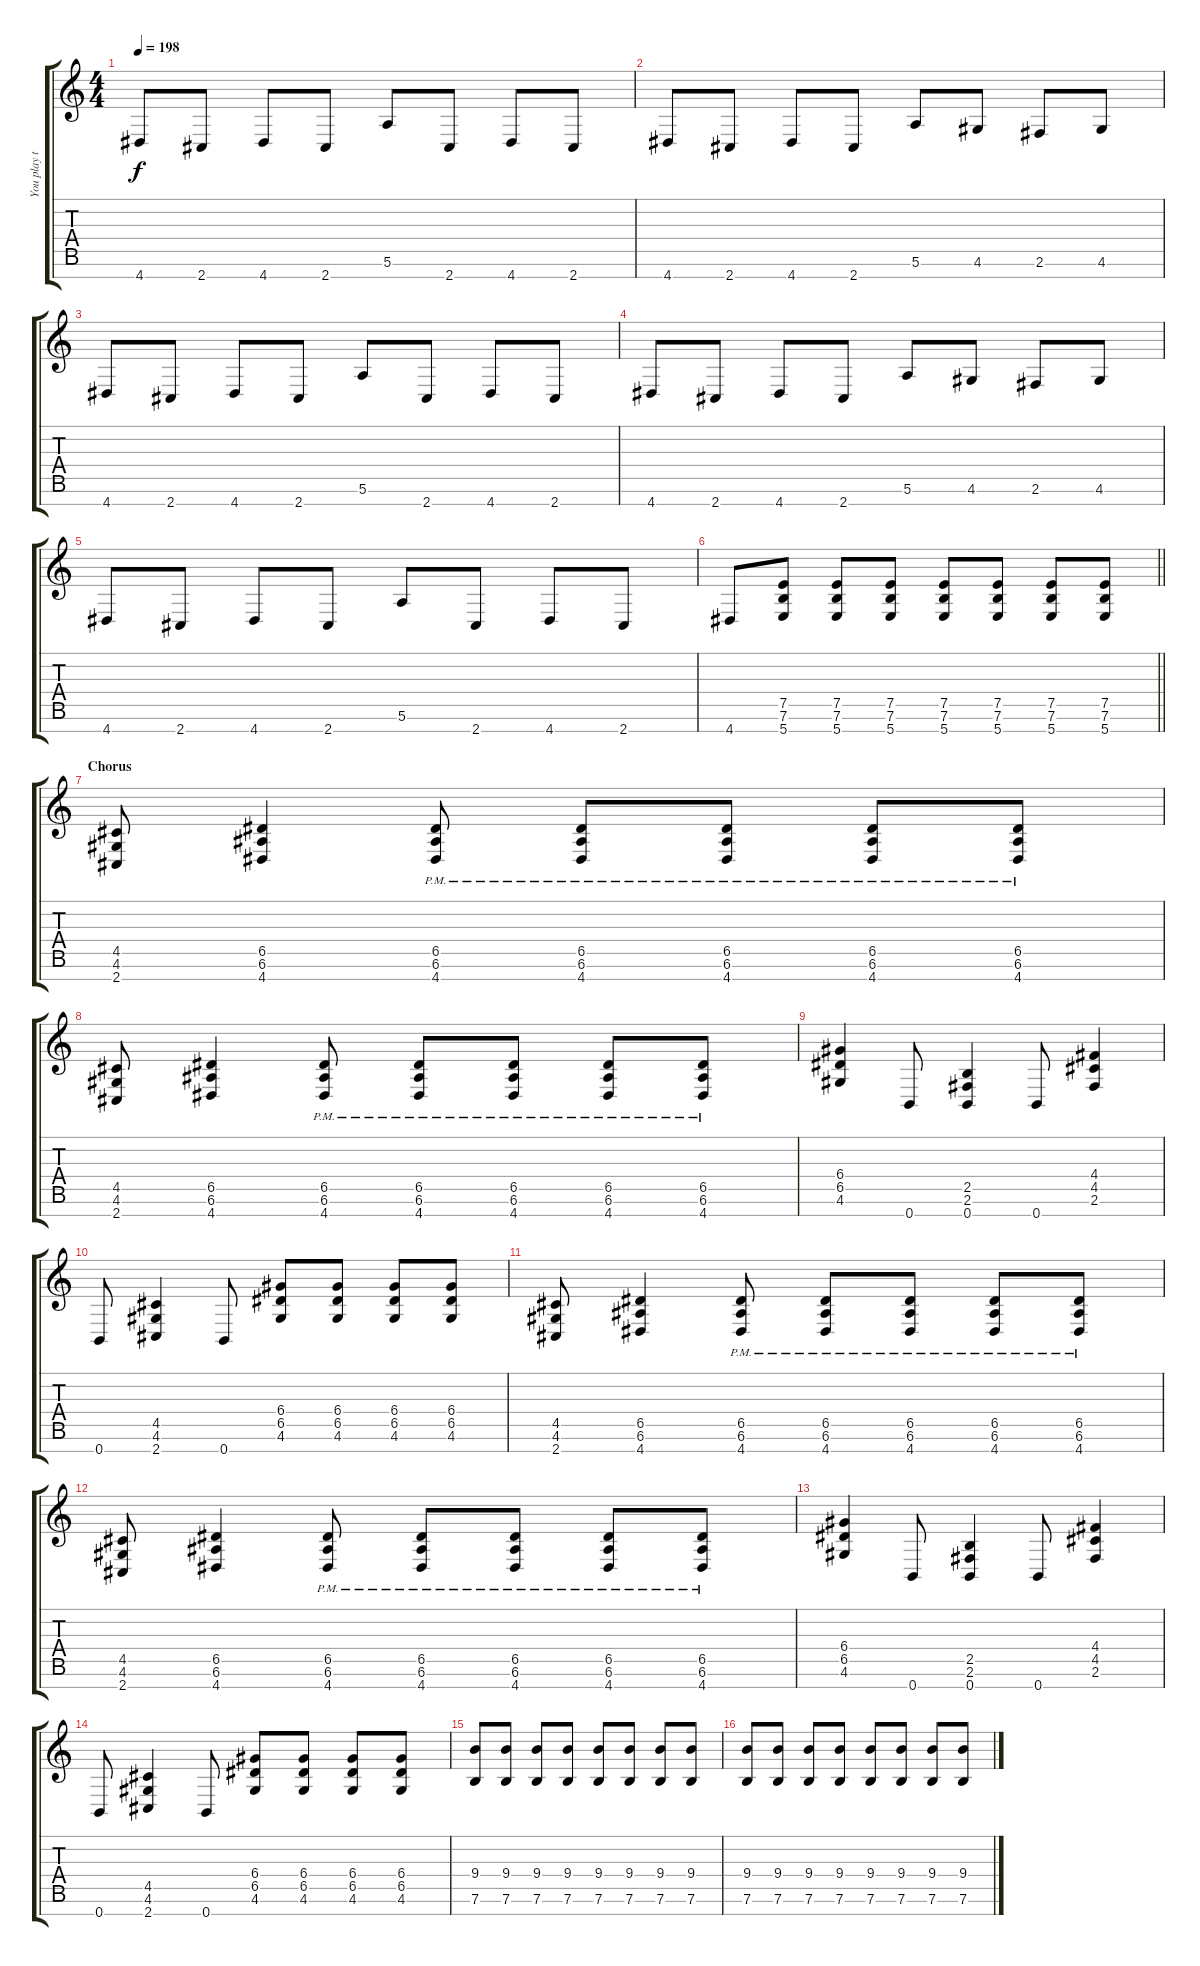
\track ("You play this" "You play t") {instrument distortionguitar}
\staff {score tabs}
\tuning (E4 B3 G3 D3 A2 E2 B1) {hide}
\ts (4 4)
\tempo 198
\clef g2
\ks c
4.7.8{dy f} 2.7.8 4.7.8 2.7.8 5.6.8 2.7.8 4.7.8 2.7.8 |
4.7.8 2.7.8 4.7.8 2.7.8 5.6.8 4.6.8 2.6.8 4.6.8 |
4.7.8 2.7.8 4.7.8 2.7.8 5.6.8 2.7.8 4.7.8 2.7.8 |
4.7.8 2.7.8 4.7.8 2.7.8 5.6.8 4.6.8 2.6.8 4.6.8 |
4.7.8 2.7.8 4.7.8 2.7.8 5.6.8 2.7.8 4.7.8 2.7.8 |
\barLineRight lightlight
4.7.8 (7.5 7.6 5.7).8 (7.5 7.6 5.7).8 (7.5 7.6 5.7).8 (7.5 7.6 5.7).8 (7.5 7.6 5.7).8 (7.5 7.6 5.7).8 (7.5 7.6 5.7).8 |
\section ("" "Chorus")
(4.5 4.6 2.7).8 (6.5 6.6 4.7).4 (6.5{pm} 6.6{pm} 4.7{pm}).8 (6.5{pm} 6.6{pm} 4.7{pm}).8 (6.5{pm} 6.6{pm} 4.7{pm}).8 (6.5{pm} 6.6{pm} 4.7{pm}).8 (6.5{pm} 6.6{pm} 4.7{pm}).8 |
(4.5 4.6 2.7).8 (6.5 6.6 4.7).4 (6.5{pm} 6.6{pm} 4.7{pm}).8 (6.5{pm} 6.6{pm} 4.7{pm}).8 (6.5{pm} 6.6{pm} 4.7{pm}).8 (6.5{pm} 6.6{pm} 4.7{pm}).8 (6.5{pm} 6.6{pm} 4.7{pm}).8 |
(6.4 6.5 4.6).4 0.7.8 (2.5 2.6 0.7).4 0.7.8 (4.4 4.5 2.6).4 |
0.7.8 (4.5 4.6 2.7).4 0.7.8 (6.4 6.5 4.6).8 (6.4 6.5 4.6).8 (6.4 6.5 4.6).8 (6.4 6.5 4.6).8 |
(4.5 4.6 2.7).8 (6.5 6.6 4.7).4 (6.5{pm} 6.6{pm} 4.7{pm}).8 (6.5{pm} 6.6{pm} 4.7{pm}).8 (6.5{pm} 6.6{pm} 4.7{pm}).8 (6.5{pm} 6.6{pm} 4.7{pm}).8 (6.5{pm} 6.6{pm} 4.7{pm}).8 |
(4.5 4.6 2.7).8 (6.5 6.6 4.7).4 (6.5{pm} 6.6{pm} 4.7{pm}).8 (6.5{pm} 6.6{pm} 4.7{pm}).8 (6.5{pm} 6.6{pm} 4.7{pm}).8 (6.5{pm} 6.6{pm} 4.7{pm}).8 (6.5{pm} 6.6{pm} 4.7{pm}).8 |
(6.4 6.5 4.6).4 0.7.8 (2.5 2.6 0.7).4 0.7.8 (4.4 4.5 2.6).4 |
0.7.8 (4.5 4.6 2.7).4 0.7.8 (6.4 6.5 4.6).8 (6.4 6.5 4.6).8 (6.4 6.5 4.6).8 (6.4 6.5 4.6).8 |
(9.4 7.6).8 (9.4 7.6).8 (9.4 7.6).8 (9.4 7.6).8 (9.4 7.6).8 (9.4 7.6).8 (9.4 7.6).8 (9.4 7.6).8 |
(9.4 7.6).8 (9.4 7.6).8 (9.4 7.6).8 (9.4 7.6).8 (9.4 7.6).8 (9.4 7.6).8 (9.4 7.6).8 (9.4 7.6).8
